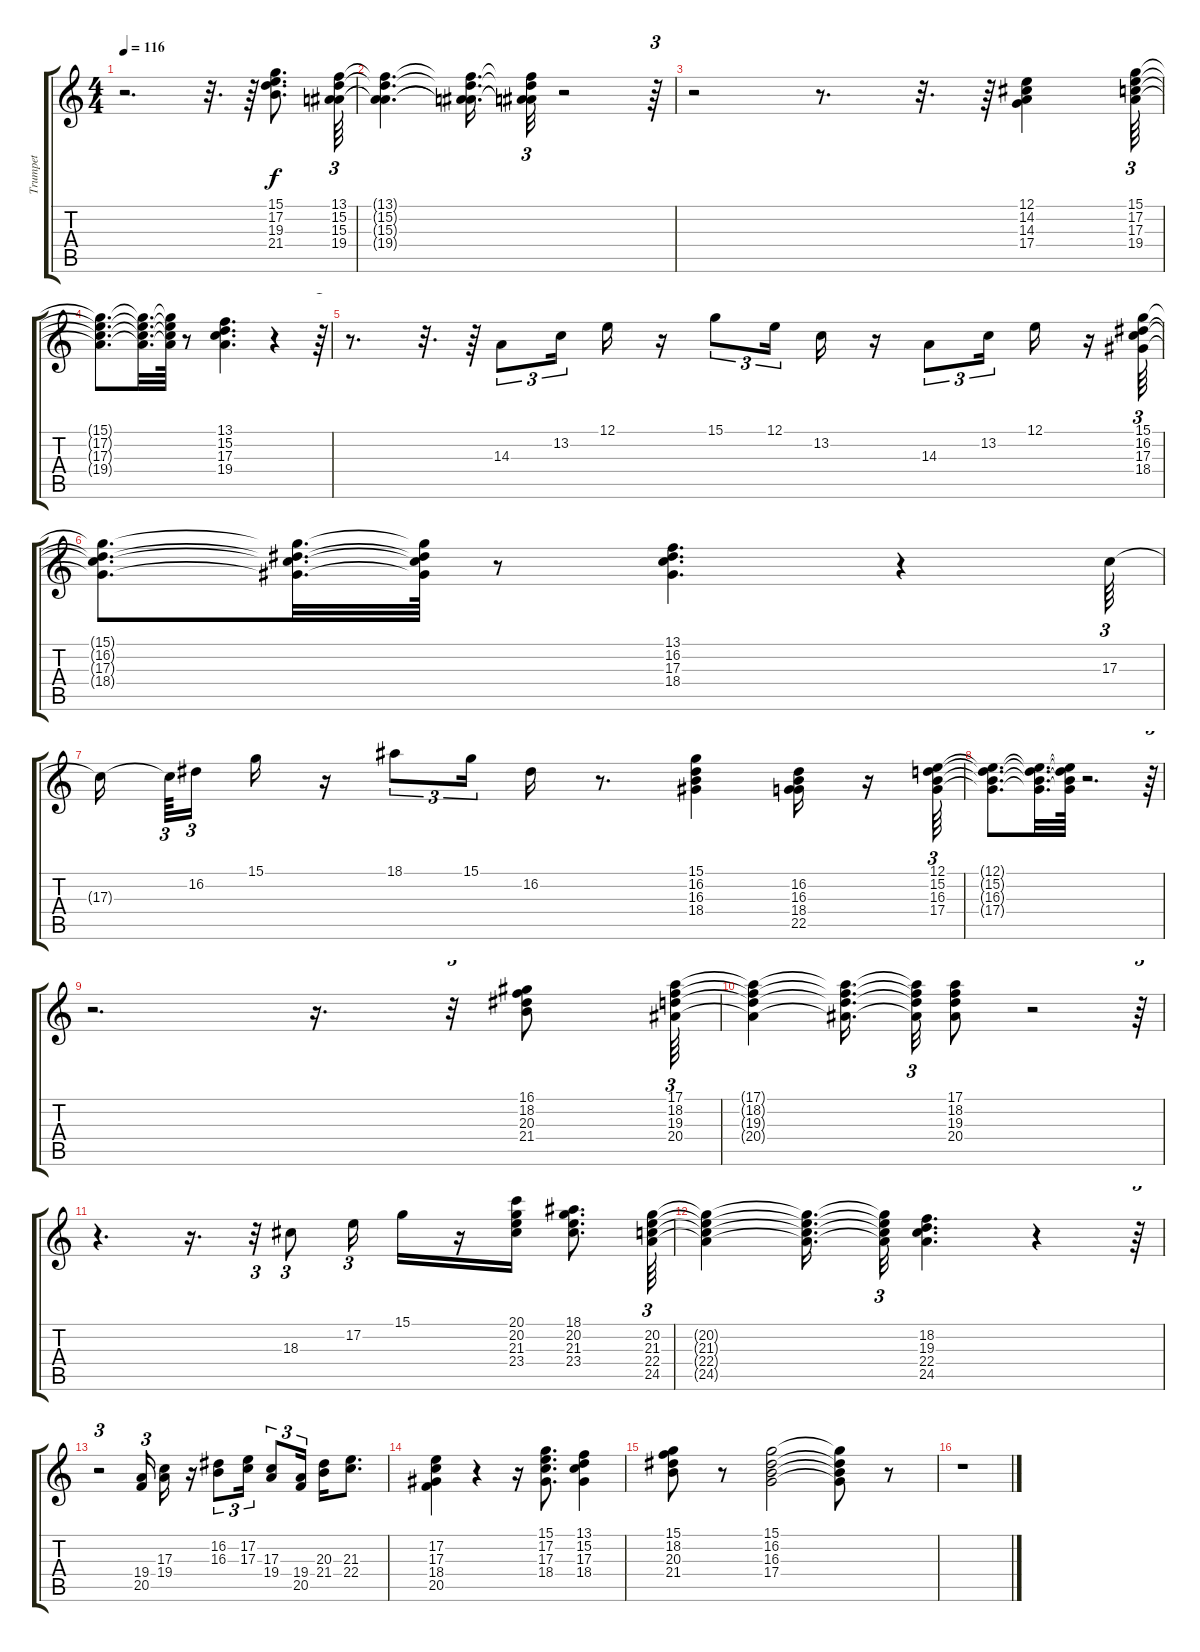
\track ("Trumpet" "Trumpet") {instrument trumpet}
\staff {score tabs}
\tuning (E4 B3 G3 D3 A2 E2) {hide}
\ts (4 4)
\tempo 116
\clef g2
\ks c
r.2{d dy f} r.32{d} r.64 (15.1 17.2 19.3 21.4).8{d} (13.1 15.2 15.3 19.4).64{tu (3 2)} |
(13.1{t} 15.2{t} 15.3{t} 19.4{t}).4{d} (13.1{t} 15.2{t} 15.3{t} 19.4{t}).16{d} (13.1{t} 15.2{t} 15.3{t} 19.4{t}).32{tu (3 2)} r.2 r.64{tu (3 2)} |
r.2 r.8{d} r.32{d} r.64 (12.1 14.2 14.3 17.4).4 (15.1 17.2 17.3 19.4).64{tu (3 2)} |
(15.1{t} 17.2{t} 17.3{t} 19.4{t}).8{d} (15.1{t} 17.2{t} 17.3{t} 19.4{t}).32{d} (15.1{t} 17.2{t} 17.3{t} 19.4{t}).64 r.8 (13.1 15.2 17.3 19.4).4{d} r.4 r.64{tu (3 2)} |
r.8{d} r.32{d} r.64 14.3.8{tu (3 2)} 13.2.16{tu (3 2)} 12.1.16 r.16 15.1.8{tu (3 2)} 12.1.16{tu (3 2)} 13.2.16 r.16 14.3.8{tu (3 2)} 13.2.16{tu (3 2)} 12.1.16 r.16 (15.1 16.2 17.3 18.4).64{tu (3 2)} |
(15.1{t} 16.2{t} 17.3{t} 18.4{t}).8{d} (15.1{t} 16.2{t} 17.3{t} 18.4{t}).32{d} (15.1{t} 16.2{t} 17.3{t} 18.4{t}).64 r.8 (13.1 16.2 17.3 18.4).4{d} r.4 17.3.64{tu (3 2)} |
17.3{t}.16 17.3{t}.64{tu (3 2)} 16.2.16{tu (3 2)} 15.1.16 r.16 18.1.8{tu (3 2)} 15.1.16{tu (3 2)} 16.2.16 r.8{d} (15.1 16.2 16.3 18.4).4 (16.2 16.3 18.4 22.5).16 r.16 (12.1 15.2 16.3 17.4).64{tu (3 2)} |
(12.1{t} 15.2{t} 16.3{t} 17.4{t}).8{d} (12.1{t} 15.2{t} 16.3{t} 17.4{t}).32{d} (12.1{t} 15.2{t} 16.3{t} 17.4{t}).64 r.2{d} r.64{tu (3 2)} |
r.2{d} r.16{d} r.32{tu (3 2)} (16.1 18.2 20.3 21.4).8 (17.1 18.2 19.3 20.4).64{tu (3 2)} |
(17.1{t} 18.2{t} 19.3{t} 20.4{t}).4 (17.1{t} 18.2{t} 19.3{t} 20.4{t}).16{d} (17.1{t} 18.2{t} 19.3{t} 20.4{t}).32{tu (3 2)} (17.1 18.2 19.3 20.4).8 r.2 r.64{tu (3 2)} |
r.4{d} r.16{d} r.32{tu (3 2)} 18.3.8{tu (3 2)} 17.2.16{tu (3 2)} 15.1.16 r.16 (20.1 20.2 21.3 23.4).16 (18.1 20.2 21.3 23.4).8{d} (20.2 21.3 22.4 24.5).64{tu (3 2)} |
(20.2{t} 21.3{t} 22.4{t} 24.5{t}).4 (20.2{t} 21.3{t} 22.4{t} 24.5{t}).16{d} (20.2{t} 21.3{t} 22.4{t} 24.5{t}).32{tu (3 2)} (18.2 19.3 22.4 24.5).4{d} r.4 r.64{tu (3 2)} |
r.2{tu (3 2)} (19.4 20.5).16{tu (3 2)} (17.3 19.4).16 r.16 (16.2 16.3).8{tu (3 2)} (17.2 17.3).16{tu (3 2)} (17.3 19.4).8{tu (3 2)} (19.4 20.5).16{tu (3 2)} (20.3 21.4).16 (21.3 22.4).8{d} |
(17.2 17.3 18.4 20.5).4 r.4 r.16 (15.1 17.2 17.3 18.4).8{d} (13.1 15.2 17.3 18.4).4 |
(15.1 18.2 20.3 21.4).8 r.8 (15.1 16.2 16.3 17.4).2 (15.1{t} 16.2{t} 16.3{t} 17.4{t}).8 r.8 |
r.1
